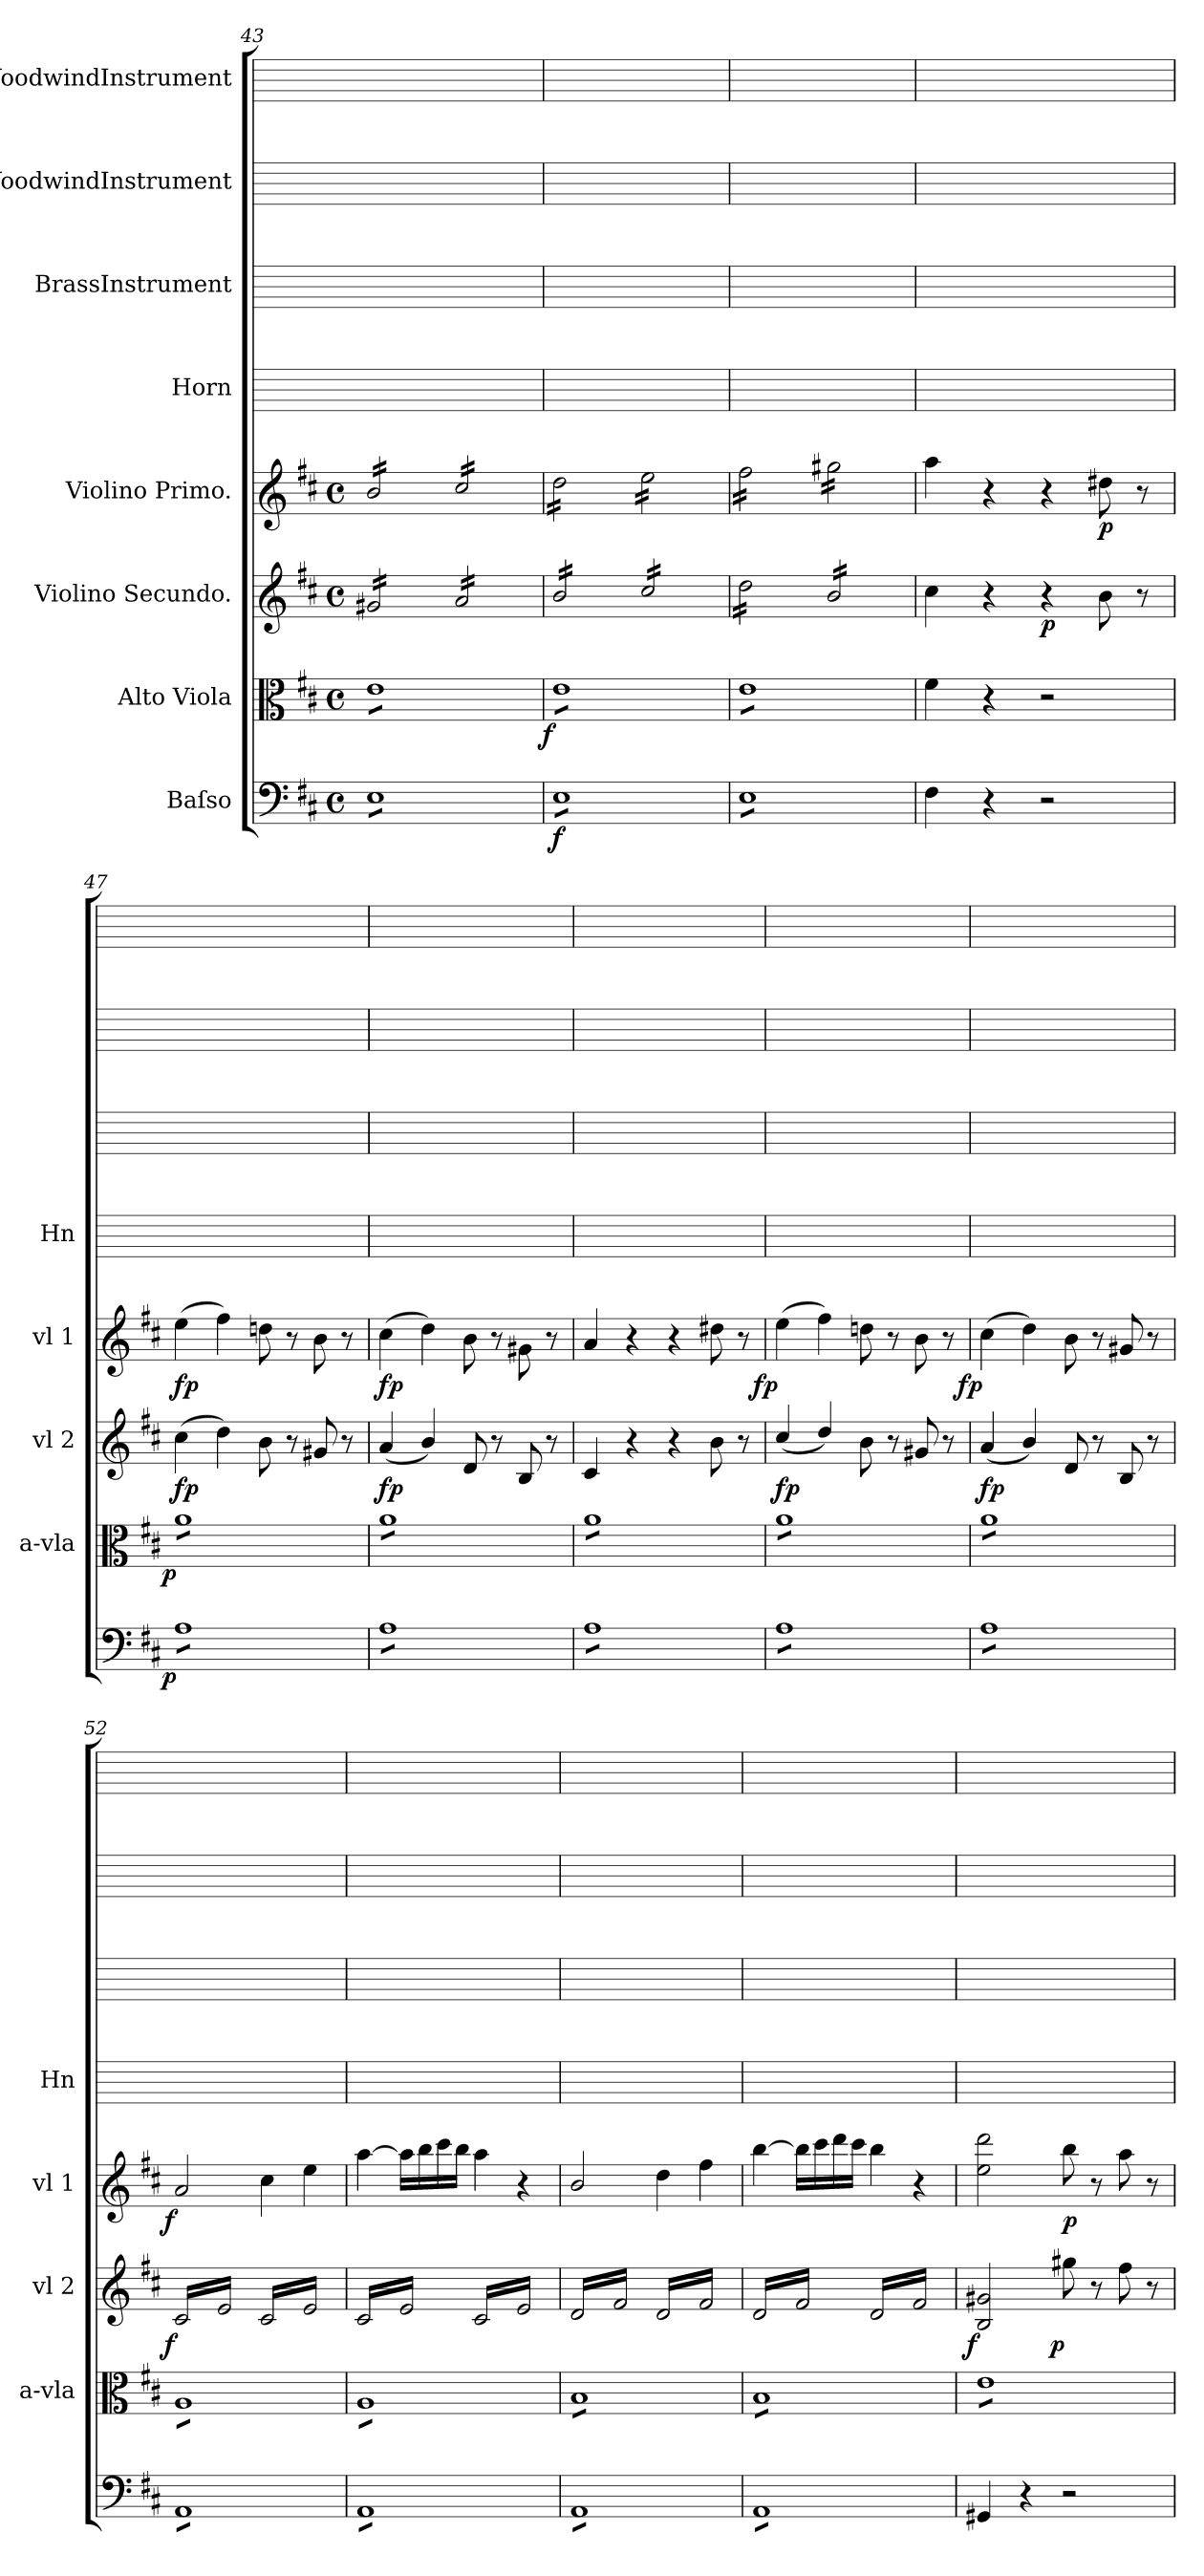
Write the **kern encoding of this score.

**kern	**dynam	**kern	**dynam	**kern	**dynam	**kern	**dynam	**kern	**kern	**kern	**kern
*part8	*part8	*part7	*part7	*part6	*part6	*part5	*part5	*part4	*part3	*part2	*part1
*staff8	*staff8	*staff7	*staff7	*staff6	*staff6	*staff5	*staff5	*staff4	*staff3	*staff2	*staff1
*I"Baſso	*	*I"Alto Viola	*	*I"Violino Secundo.	*	*I"Violino Primo.	*	*I"Horn	*I"BrassInstrument	*I"WoodwindInstrument	*I"WoodwindInstrument
*	*	*I'a-vla	*	*I'vl 2	*	*I'vl 1	*	*I'Hn	*	*	*
*clefF4	*	*clefC3	*	*clefG2	*	*clefG2	*	*	*	*	*
*k[f#c#]	*	*k[f#c#]	*	*k[f#c#]	*	*k[f#c#]	*	*	*	*	*
*D:	*	*D:	*	*D:	*	*D:	*	*	*	*	*
*M4/4	*	*M4/4	*	*M4/4	*	*M4/4	*	*	*	*	*
*met(c)	*	*met(c)	*	*met(c)	*	*met(c)	*	*	*	*	*
=43	=43	=43	=43	=43	=43	=43	=43	=43	=43	=43	=43
*tremolo	*	*	*	*	*	*	*	*	*	*	*
*	*	*tremolo	*	*	*	*	*	*	*	*	*
*	*	*	*	*tremolo	*	*	*	*	*	*	*
*	*	*	*	*	*	*tremolo	*	*	*	*	*
8E\L	.	8e\L	.	16g#X/LL	.	16b/LL	.	1ryy	1ryy	1ryy	1ryy
.	.	.	.	16g#X/	.	16b/	.	.	.	.	.
8E\	.	8e\	.	16g#X/	.	16b/	.	.	.	.	.
.	.	.	.	16g#X/	.	16b/	.	.	.	.	.
8E\	.	8e\	.	16g#X/	.	16b/	.	.	.	.	.
.	.	.	.	16g#X/	.	16b/	.	.	.	.	.
8E\	.	8e\	.	16g#X/	.	16b/	.	.	.	.	.
.	.	.	.	16g#X/JJ	.	16b/JJ	.	.	.	.	.
8E\	.	8e\	.	16a/LL	.	16cc#/LL	.	.	.	.	.
.	.	.	.	16a/	.	16cc#/	.	.	.	.	.
8E\	.	8e\	.	16a/	.	16cc#/	.	.	.	.	.
.	.	.	.	16a/	.	16cc#/	.	.	.	.	.
8E\	.	8e\	.	16a/	.	16cc#/	.	.	.	.	.
.	.	.	.	16a/	.	16cc#/	.	.	.	.	.
8E\J	.	8e\J	.	16a/	.	16cc#/	.	.	.	.	.
.	.	.	.	16a/JJ	.	16cc#/JJ	.	.	.	.	.
=44	=44	=44	=44	=44	=44	=44	=44	=44	=44	=44	=44
!	!	!	!LO:DY:rj	!	!	!	!	!	!	!	!
8E\L	f.	8e\L	f	16b/LL	.	16dd\LL	.	1ryy	1ryy	1ryy	1ryy
.	.	.	.	16b/	.	16dd\	.	.	.	.	.
8E\	.	8e\	.	16b/	.	16dd\	.	.	.	.	.
.	.	.	.	16b/	.	16dd\	.	.	.	.	.
8E\	.	8e\	.	16b/	.	16dd\	.	.	.	.	.
.	.	.	.	16b/	.	16dd\	.	.	.	.	.
8E\	.	8e\	.	16b/	.	16dd\	.	.	.	.	.
.	.	.	.	16b/JJ	.	16dd\JJ	.	.	.	.	.
8E\	.	8e\	.	16cc#/LL	.	16ee\LL	for	.	.	.	.
.	.	.	.	16cc#/	.	16ee\	.	.	.	.	.
8E\	.	8e\	.	16cc#/	.	16ee\	.	.	.	.	.
.	.	.	.	16cc#/	.	16ee\	.	.	.	.	.
8E\	.	8e\	.	16cc#/	.	16ee\	.	.	.	.	.
.	.	.	.	16cc#/	.	16ee\	.	.	.	.	.
8E\J	.	8e\J	.	16cc#/	.	16ee\	.	.	.	.	.
.	.	.	.	16cc#/JJ	.	16ee\JJ	.	.	.	.	.
=45	=45	=45	=45	=45	=45	=45	=45	=45	=45	=45	=45
8E\L	.	8e\L	.	16dd\LL	.	16ff#\LL	.	1ryy	1ryy	1ryy	1ryy
.	.	.	.	16dd\	.	16ff#\	.	.	.	.	.
8E\	.	8e\	.	16dd\	.	16ff#\	.	.	.	.	.
.	.	.	.	16dd\	.	16ff#\	.	.	.	.	.
8E\	.	8e\	.	16dd\	.	16ff#\	.	.	.	.	.
.	.	.	.	16dd\	.	16ff#\	.	.	.	.	.
8E\	.	8e\	.	16dd\	.	16ff#\	.	.	.	.	.
.	.	.	.	16dd\JJ	.	16ff#\JJ	.	.	.	.	.
8E\	.	8e\	.	16b/LL	.	16gg#X\LL	.	.	.	.	.
.	.	.	.	16b/	.	16gg#X\	.	.	.	.	.
8E\	.	8e\	.	16b/	.	16gg#X\	.	.	.	.	.
.	.	.	.	16b/	.	16gg#X\	.	.	.	.	.
8E\	.	8e\	.	16b/	.	16gg#X\	.	.	.	.	.
.	.	.	.	16b/	.	16gg#X\	.	.	.	.	.
8E\J	.	8e\J	.	16b/	.	16gg#X\	.	.	.	.	.
*	*	*Xtremolo	*	*	*	*	*	*	*	*	*
*Xtremolo	*	*	*	*	*	*	*	*	*	*	*
.	.	.	.	16b/JJ	.	16gg#X\JJ	.	.	.	.	.
*	*	*	*	*	*	*Xtremolo	*	*	*	*	*
*	*	*	*	*Xtremolo	*	*	*	*	*	*	*
=46	=46	=46	=46	=46	=46	=46	=46	=46	=46	=46	=46
4F#\	.	4f#\	.	4cc#\	.	4aa\	.	1ryy	1ryy	1ryy	1ryy
4r	.	4r	.	4r	.	4r	.	.	.	.	.
2r	.	2r	.	4r	p	4r	.	.	.	.	.
.	.	.	.	8b\	.	8dd#X\	p	.	.	.	.
.	.	.	.	8r	.	8r	.	.	.	.	.
=47	=47	=47	=47	=47	=47	=47	=47	=47	=47	=47	=47
!	!LO:DY:rj	!	!LO:DY:rj	!	!	!	!	!	!	!	!
*tremolo	*	*	*	*	*	*	*	*	*	*	*
*	*	*tremolo	*	*	*	*	*	*	*	*	*
8A\L	p	8a\L	p	(4cc#\	fp	(4ee\	fp	1ryy	1ryy	1ryy	1ryy
8A\	.	8a\	.	.	.	.	.	.	.	.	.
8A\	.	8a\	.	4dd\)	.	4ff#\)	.	.	.	.	.
8A\	.	8a\	.	.	.	.	.	.	.	.	.
8A\	.	8a\	.	8b\	.	8ddn\	.	.	.	.	.
8A\	.	8a\	.	8r	.	8r	.	.	.	.	.
8A\	.	8a\	.	8g#X/	.	8b\	.	.	.	.	.
8A\J	.	8a\J	.	8r	.	8r	.	.	.	.	.
=48	=48	=48	=48	=48	=48	=48	=48	=48	=48	=48	=48
8A\L	.	8a\L	.	(4a/	fp	(4cc#\	fp	1ryy	1ryy	1ryy	1ryy
8A\	.	8a\	.	.	.	.	.	.	.	.	.
8A\	.	8a\	.	4b/)	.	4dd\)	.	.	.	.	.
8A\	.	8a\	.	.	.	.	.	.	.	.	.
8A\	.	8a\	.	8d/	.	8b\	.	.	.	.	.
8A\	.	8a\	.	8r	.	8r	.	.	.	.	.
8A\	.	8a\	.	8B/	.	8g#X\	.	.	.	.	.
8A\J	.	8a\J	.	8r	.	8r	.	.	.	.	.
=49	=49	=49	=49	=49	=49	=49	=49	=49	=49	=49	=49
8A\L	.	8a\L	.	4c#/	.	4a/	.	1ryy	1ryy	1ryy	1ryy
8A\	.	8a\	.	.	.	.	.	.	.	.	.
8A\	.	8a\	.	4r	.	4r	.	.	.	.	.
8A\	.	8a\	.	.	.	.	.	.	.	.	.
8A\	.	8a\	.	4r	.	4r	.	.	.	.	.
8A\	.	8a\	.	.	.	.	.	.	.	.	.
8A\	.	8a\	.	8b\	.	8dd#X\	.	.	.	.	.
8A\J	.	8a\J	.	8r	.	8r	.	.	.	.	.
=50	=50	=50	=50	=50	=50	=50	=50	=50	=50	=50	=50
!	!	!	!	!	!	!	!LO:DY:rj	!	!	!	!
8A\L	.	8a\L	.	(4cc#/	fp	(4ee\	fp	1ryy	1ryy	1ryy	1ryy
8A\	.	8a\	.	.	.	.	.	.	.	.	.
8A\	.	8a\	.	4dd/)	.	4ff#\)	.	.	.	.	.
8A\	.	8a\	.	.	.	.	.	.	.	.	.
8A\	.	8a\	.	8b\	.	8ddn\	.	.	.	.	.
8A\	.	8a\	.	8r	.	8r	.	.	.	.	.
8A\	.	8a\	.	8g#X/	.	8b\	.	.	.	.	.
8A\J	.	8a\J	.	8r	.	8r	.	.	.	.	.
=51	=51	=51	=51	=51	=51	=51	=51	=51	=51	=51	=51
!	!	!	!	!	!	!	!LO:DY:rj	!	!	!	!
8A\L	.	8a\L	.	(4a/	fp	(4cc#\	fp	1ryy	1ryy	1ryy	1ryy
8A\	.	8a\	.	.	.	.	.	.	.	.	.
8A\	.	8a\	.	4b/)	.	4dd\)	.	.	.	.	.
8A\	.	8a\	.	.	.	.	.	.	.	.	.
8A\	.	8a\	.	8d/	.	8b\	.	.	.	.	.
8A\	.	8a\	.	8r	.	8r	.	.	.	.	.
8A\	.	8a\	.	8B/	.	8g#X/	.	.	.	.	.
8A\J	.	8a\J	.	8r	.	8r	.	.	.	.	.
=52	=52	=52	=52	=52	=52	=52	=52	=52	=52	=52	=52
!	!LO:DY:rj	!	!LO:DY:rj	!	!LO:DY:rj	!	!LO:DY:rj	!	!	!	!
*	*	*	*	*tremolo	*	*	*	*	*	*	*
8AA\L	f&colon;	8A\L	f&colon;	16c#/LL	f	2a/	f	1ryy	1ryy	1ryy	1ryy
.	.	.	.	16e/	.	.	.	.	.	.	.
8AA\	.	8A\	.	16c#/	.	.	.	.	.	.	.
.	.	.	.	16e/	.	.	.	.	.	.	.
8AA\	.	8A\	.	16c#/	.	.	.	.	.	.	.
.	.	.	.	16e/	.	.	.	.	.	.	.
8AA\	.	8A\	.	16c#/	.	.	.	.	.	.	.
.	.	.	.	16e/JJ	.	.	.	.	.	.	.
8AA\	.	8A\	.	16c#/LL	.	4cc#\	.	.	.	.	.
.	.	.	.	16e/	.	.	.	.	.	.	.
8AA\	.	8A\	.	16c#/	.	.	.	.	.	.	.
.	.	.	.	16e/	.	.	.	.	.	.	.
8AA\	.	8A\	.	16c#/	.	4ee\	.	.	.	.	.
.	.	.	.	16e/	.	.	.	.	.	.	.
8AA\J	.	8A\J	.	16c#/	.	.	.	.	.	.	.
.	.	.	.	16e/JJ	.	.	.	.	.	.	.
=53	=53	=53	=53	=53	=53	=53	=53	=53	=53	=53	=53
8AA\L	.	8A\L	.	16c#/LL	.	[4aa\	.	1ryy	1ryy	1ryy	1ryy
.	.	.	.	16e/	.	.	.	.	.	.	.
8AA\	.	8A\	.	16c#/	.	.	.	.	.	.	.
.	.	.	.	16e/	.	.	.	.	.	.	.
8AA\	.	8A\	.	16c#/	.	16aa\LL]	.	.	.	.	.
.	.	.	.	16e/	.	16bb\	.	.	.	.	.
8AA\	.	8A\	.	16c#/	.	16ccc#\	.	.	.	.	.
.	.	.	.	16e/JJ	.	16bb\JJ	.	.	.	.	.
8AA\	.	8A\	.	16c#/LL	.	4aa\	.	.	.	.	.
.	.	.	.	16e/	.	.	.	.	.	.	.
8AA\	.	8A\	.	16c#/	.	.	.	.	.	.	.
.	.	.	.	16e/	.	.	.	.	.	.	.
8AA\	.	8A\	.	16c#/	.	4r	.	.	.	.	.
.	.	.	.	16e/	.	.	.	.	.	.	.
8AA\J	.	8A\J	.	16c#/	.	.	.	.	.	.	.
.	.	.	.	16e/JJ	.	.	.	.	.	.	.
=54	=54	=54	=54	=54	=54	=54	=54	=54	=54	=54	=54
8AA\L	.	8B\L	.	16d/LL	.	2b/	.	1ryy	1ryy	1ryy	1ryy
.	.	.	.	16f#/	.	.	.	.	.	.	.
8AA\	.	8B\	.	16d/	.	.	.	.	.	.	.
.	.	.	.	16f#/	.	.	.	.	.	.	.
8AA\	.	8B\	.	16d/	.	.	.	.	.	.	.
.	.	.	.	16f#/	.	.	.	.	.	.	.
8AA\	.	8B\	.	16d/	.	.	.	.	.	.	.
.	.	.	.	16f#/JJ	.	.	.	.	.	.	.
8AA\	.	8B\	.	16d/LL	.	4dd\	.	.	.	.	.
.	.	.	.	16f#/	.	.	.	.	.	.	.
8AA\	.	8B\	.	16d/	.	.	.	.	.	.	.
.	.	.	.	16f#/	.	.	.	.	.	.	.
8AA\	.	8B\	.	16d/	.	4ff#\	.	.	.	.	.
.	.	.	.	16f#/	.	.	.	.	.	.	.
8AA\J	.	8B\J	.	16d/	.	.	.	.	.	.	.
.	.	.	.	16f#/JJ	.	.	.	.	.	.	.
=55	=55	=55	=55	=55	=55	=55	=55	=55	=55	=55	=55
8AA\L	.	8B\L	.	16d/LL	.	[4bb\	.	1ryy	1ryy	1ryy	1ryy
.	.	.	.	16f#/	.	.	.	.	.	.	.
8AA\	.	8B\	.	16d/	.	.	.	.	.	.	.
.	.	.	.	16f#/	.	.	.	.	.	.	.
8AA\	.	8B\	.	16d/	.	16bb\LL]	.	.	.	.	.
.	.	.	.	16f#/	.	16ccc#\	.	.	.	.	.
8AA\	.	8B\	.	16d/	.	16ddd\	.	.	.	.	.
.	.	.	.	16f#/JJ	.	16ccc#\JJ	.	.	.	.	.
8AA\	.	8B\	.	16d/LL	.	4bb\	.	.	.	.	.
.	.	.	.	16f#/	.	.	.	.	.	.	.
8AA\	.	8B\	.	16d/	.	.	.	.	.	.	.
.	.	.	.	16f#/	.	.	.	.	.	.	.
8AA\	.	8B\	.	16d/	.	4r	.	.	.	.	.
.	.	.	.	16f#/	.	.	.	.	.	.	.
8AA\J	.	8B\J	.	16d/	.	.	.	.	.	.	.
*Xtremolo	*	*	*	*	*	*	*	*	*	*	*
.	.	.	.	16f#/JJ	.	.	.	.	.	.	.
*	*	*	*	*Xtremolo	*	*	*	*	*	*	*
=56	=56	=56	=56	=56	=56	=56	=56	=56	=56	=56	=56
!	!	!	!LO:DY:rj	!	!LO:DY:rj	!	!	!	!	!	!
4GG#X/	.	8e\L	po	2B/ 2g#X/	f	2ee\ 2ddd\	f&colon;	1ryy	1ryy	1ryy	1ryy
.	.	.	.	.	.	.	.	.	.	.	.
.	.	8e\	.	.	.	.	.	.	.	.	.
.	.	.	.	.	.	.	.	.	.	.	.
4r	.	8e\	.	.	.	.	.	.	.	.	.
.	.	8e\	.	.	.	.	.	.	.	.	.
!	!	!	!	!	!LO:DY:rj	!	!	!	!	!	!
2r	.	8e\	.	8gg#X\	p	8bb\	p	.	.	.	.
.	.	8e\	.	8r	.	8r	.	.	.	.	.
.	.	8e\	.	8ff#\	.	8aa\	.	.	.	.	.
.	.	8e\J	.	8r	.	8r	.	.	.	.	.
*	*	*Xtremolo	*	*	*	*	*	*	*	*	*
=	=	=	=	=	=	=	=	=	=	=	=
*-	*-	*-	*-	*-	*-	*-	*-	*-	*-	*-	*-
